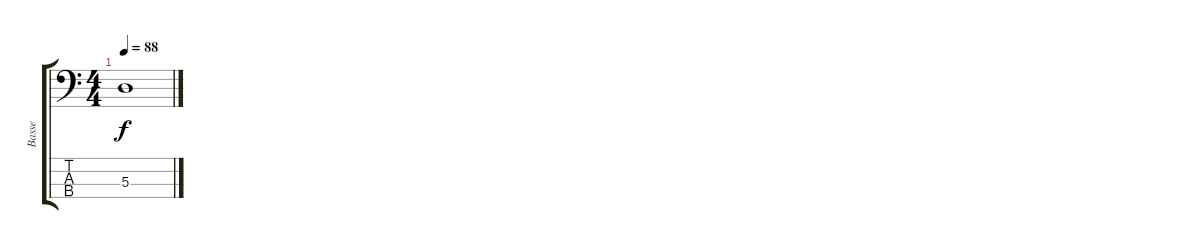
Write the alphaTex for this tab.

\track ("Basse" "Basse") {instrument acousticbass}
\staff {score tabs}
\tuning (G2 D2 A1 E1) {hide}
\ts (4 4)
\tempo 88
\clef f4
\ks c
5.3.1{dy f}
